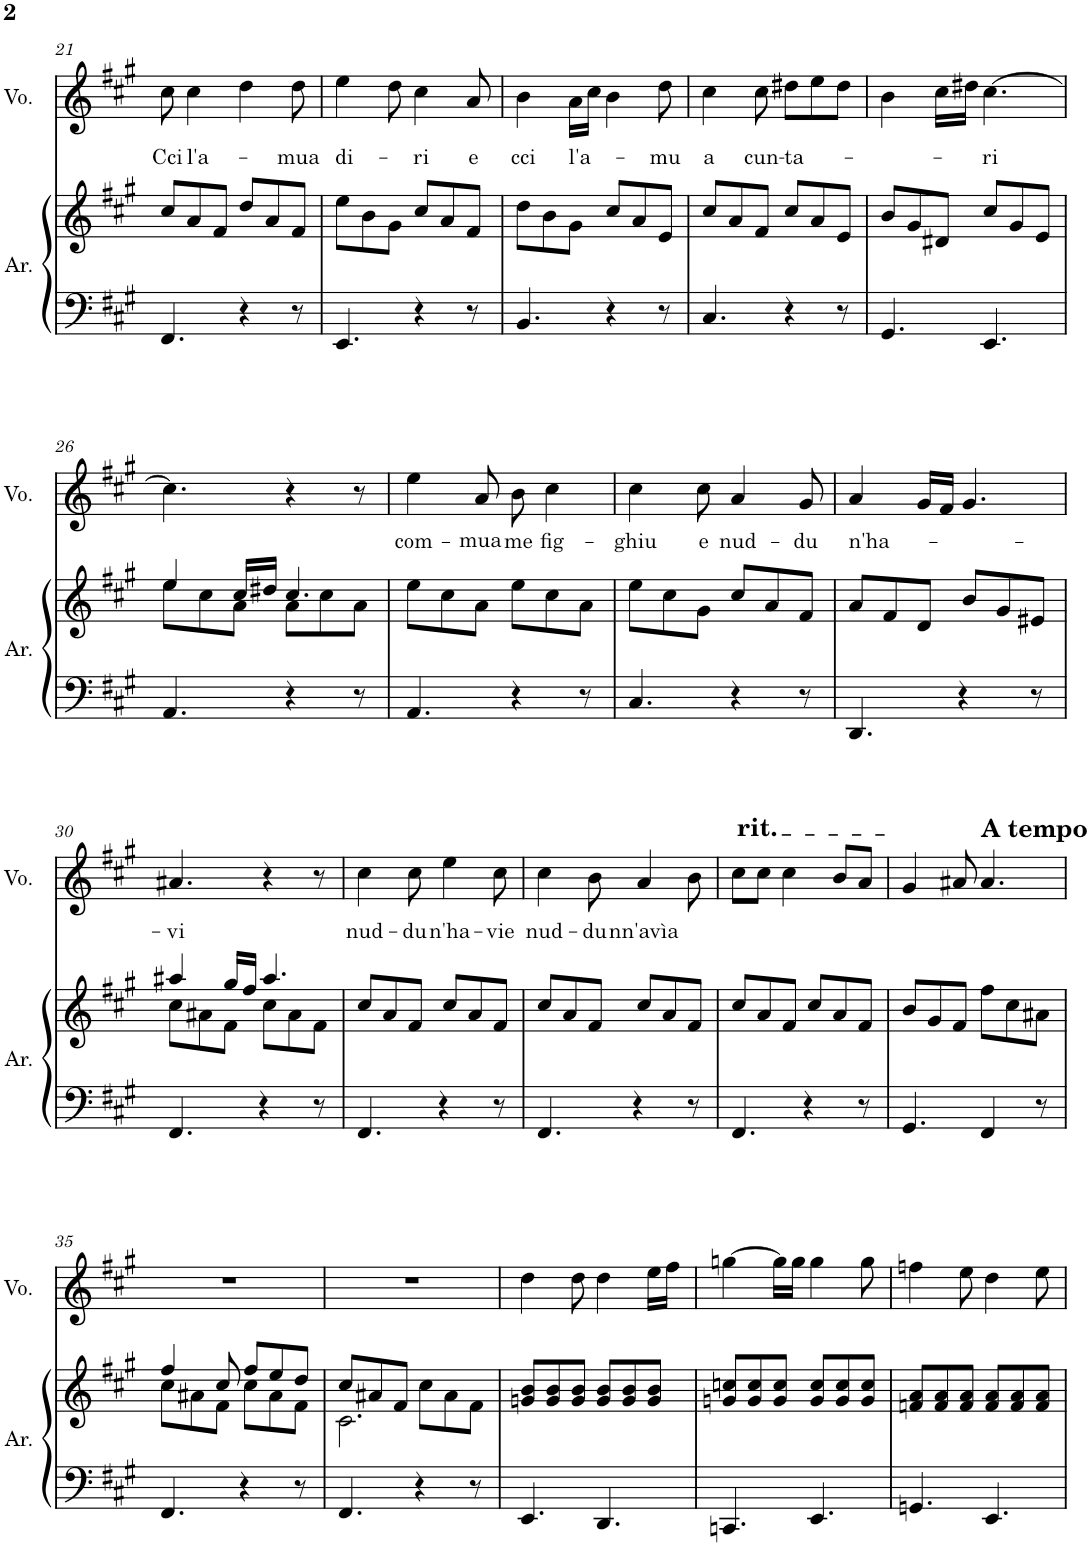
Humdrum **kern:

**kern	**kern	**kern	**text
*part2	*part2	*part1	*part1
*staff3	*staff2	*staff1	*staff1
*I"Arpa	*	*I"Voce	*
*I'Ar.	*	*I'Vo.	*
!!LO:PB:g=z
*clefF4	*clefG2	*clefG2	*
*k[f#c#g#]	*k[f#c#g#]	*k[f#c#g#]	*
*M6/8	*M6/8	*M6/8	*
=21	=21	=21	=21
!	!	!	!LO:LY:b
4.FF#/	8cc#/L	8cc#\	Cci
!	!	!	!LO:LY:b
.	8a/	4cc#\	l'a-
.	8f#/J	.	.
4r	8dd/L	4dd\	.
.	8a/	.	.
!	!	!	!LO:LY:b
8r	8f#/J	8dd\	-mua
=22	=22	=22	=22
!	!	!	!LO:LY:b
4.EE/	8ee\L	4ee\	di-
.	8b\	.	.
.	8g#\J	8dd\	.
!	!	!	!LO:LY:b
4r	8cc#/L	4cc#\	-ri
.	8a/	.	.
!	!	!	!LO:LY:b
8r	8f#/J	8a/	e
=23	=23	=23	=23
!	!	!	!LO:LY:b
4.BB/	8dd\L	4b\	cci
.	8b\	.	.
!	!	!	!LO:LY:b
.	8g#\J	16a\LL	l'a-
.	.	16cc#\JJ	.
4r	8cc#/L	4b\	.
.	8a/	.	.
!	!	!	!LO:LY:b
8r	8e/J	8dd\	-mu
=24	=24	=24	=24
!	!	!	!LO:LY:b
4.C#/	8cc#/L	4cc#\	a
.	8a/	.	.
!	!	!	!LO:LY:b
.	8f#/J	8cc#\	cun-
!	!	!	!LO:LY:b
4r	8cc#/L	8dd#X\L	-ta-
.	8a/	8ee\	.
8r	8e/J	8dd#\J	.
=25	=25	=25	=25
4.GG#/	8b/L	4b\	.
.	8g#/	.	.
.	8d#X/J	16cc#\LL	.
.	.	16dd#X\JJ	.
!	!	!	!LO:LY:b
4.EE/	8cc#/L	[4.cc#\	-ri
.	8g#/	.	.
.	8e/J	.	.
!!LO:LB:g=z
=26	=26	=26	=26
*	*^	*	*
4.AA/	4ee/	8ee\L	4.cc#\]	.
.	.	8cc#\	.	.
.	16cc#/LL	8a\J	.	.
.	16dd#X/JJ	.	.	.
4r	4.cc#/	8a\L	4r	.
.	.	8cc#\	.	.
8r	.	8a\J	8r	.
=27	=27	=27	=27	=27
!	!	!	!	!LO:LY:b
*	*v	*v	*	*
4.AA/	8ee\L	4ee\	com-
.	8cc#\	.	.
!	!	!	!LO:LY:b
.	8a\J	8a/	-mua
!	!	!	!LO:LY:b
4r	8ee\L	8b\	me
!	!	!	!LO:LY:b
.	8cc#\	4cc#\	fig-
8r	8a\J	.	.
=28	=28	=28	=28
!	!	!	!LO:LY:b
4.C#/	8ee\L	4cc#\	-ghiu
.	8cc#\	.	.
!	!	!	!LO:LY:b
.	8g#\J	8cc#\	e
!	!	!	!LO:LY:b
4r	8cc#/L	4a/	nud-
.	8a/	.	.
!	!	!	!LO:LY:b
8r	8f#/J	8g#/	-du
=29	=29	=29	=29
!	!	!	!LO:LY:b
4.DD/	8a/L	4a/	n'ha-
.	8f#/	.	.
.	8d/J	16g#/LL	.
.	.	16f#/JJ	.
4r	8b/L	4.g#/	.
.	8g#/	.	.
8r	8e#X/J	.	.
!!LO:LB:g=z
=30	=30	=30	=30
*	*^	*	*
!	!	!	!	!LO:LY:b
4.FF#/	4aa#X/	8cc#\L	4.a#X/	-vi
.	.	8a#X\	.	.
.	16gg#/LL	8f#\J	.	.
.	16ff#/JJ	.	.	.
4r	4.aa#/	8cc#\L	4r	.
.	.	8a#\	.	.
8r	.	8f#\J	8r	.
=31	=31	=31	=31	=31
!	!	!	!	!LO:LY:b
*	*v	*v	*	*
4.FF#/	8cc#/L	4cc#\	nud-
.	8a/	.	.
!	!	!	!LO:LY:b
.	8f#/J	8cc#\	-du
!	!	!	!LO:LY:b
4r	8cc#/L	4ee\	n'ha-
.	8a/	.	.
!	!	!	!LO:LY:b
8r	8f#/J	8cc#\	-vie
=32	=32	=32	=32
!	!	!	!LO:LY:b
4.FF#/	8cc#/L	4cc#\	nud-
.	8a/	.	.
!	!	!	!LO:LY:b
.	8f#/J	8b\	-du
!	!	!	!LO:LY:b
4r	8cc#/L	4a/	nn'avìa
.	8a/	.	.
8r	8f#/J	8b\	.
=33	=33	=33	=33
!	!	!LO:TX:a:t=rit.	!
4.FF#/	8cc#/L	8cc#\L	.
.	8a/	8cc#\J	.
.	8f#/J	4cc#\	.
4r	8cc#/L	.	.
.	8a/	8b/L	.
8r	8f#/J	8a/J	.
=34	=34	=34	=34
4.GG#/	8b/L	4g#/	.
.	8g#/	.	.
.	8f#/J	8a#X/	.
!	!	!LO:TX:a:B:t=A tempo	!
4FF#/	8ff#\L	4.a#/	.
.	8cc#\	.	.
8r	8a#X\J	.	.
!!LO:LB:g=z
=35	=35	=35	=35
*	*^	*	*
4.FF#/	4ff#/	8cc#\L	2.r	.
.	.	8a#X\	.	.
.	8cc#/	8f#\J	.	.
4r	8ff#/L	8cc#\L	.	.
.	8ee/	8a#\	.	.
8r	8dd/J	8f#\J	.	.
=36	=36	=36	=36	=36
4.FF#/	2.c#\	8cc#/L	2.r	.
.	.	8a#X/	.	.
.	.	8f#/J	.	.
4r	.	8cc#\L	.	.
.	.	8a#\	.	.
8r	.	8f#\J	.	.
*	*v	*v	*	*
=37	=37	=37	=37
4.EE/	8gn/ 8b/L	4dd\	.
.	8g/ 8b/	.	.
.	8g/ 8b/J	8dd\	.
4.DD/	8g/ 8b/L	4dd\	.
.	8g/ 8b/	.	.
.	8g/ 8b/J	16ee\LL	.
.	.	16ff#\JJ	.
=38	=38	=38	=38
4.CCn/	8gn/ 8ccn/L	[4ggn\	.
.	8g/ 8cc/	.	.
.	8g/ 8cc/J	16gg\LL]	.
.	.	16gg\JJ	.
4.EE/	8g/ 8cc/L	4gg\	.
.	8g/ 8cc/	.	.
.	8g/ 8cc/J	8gg\	.
=39	=39	=39	=39
4.GGn/	8fn/ 8a/L	4ffn\	.
.	8f/ 8a/	.	.
.	8f/ 8a/J	8ee\	.
4.EE/	8f/ 8a/L	4dd\	.
.	8f/ 8a/	.	.
.	8f/ 8a/J	8ee\	.
=	=	=	=
*-	*-	*-	*-
